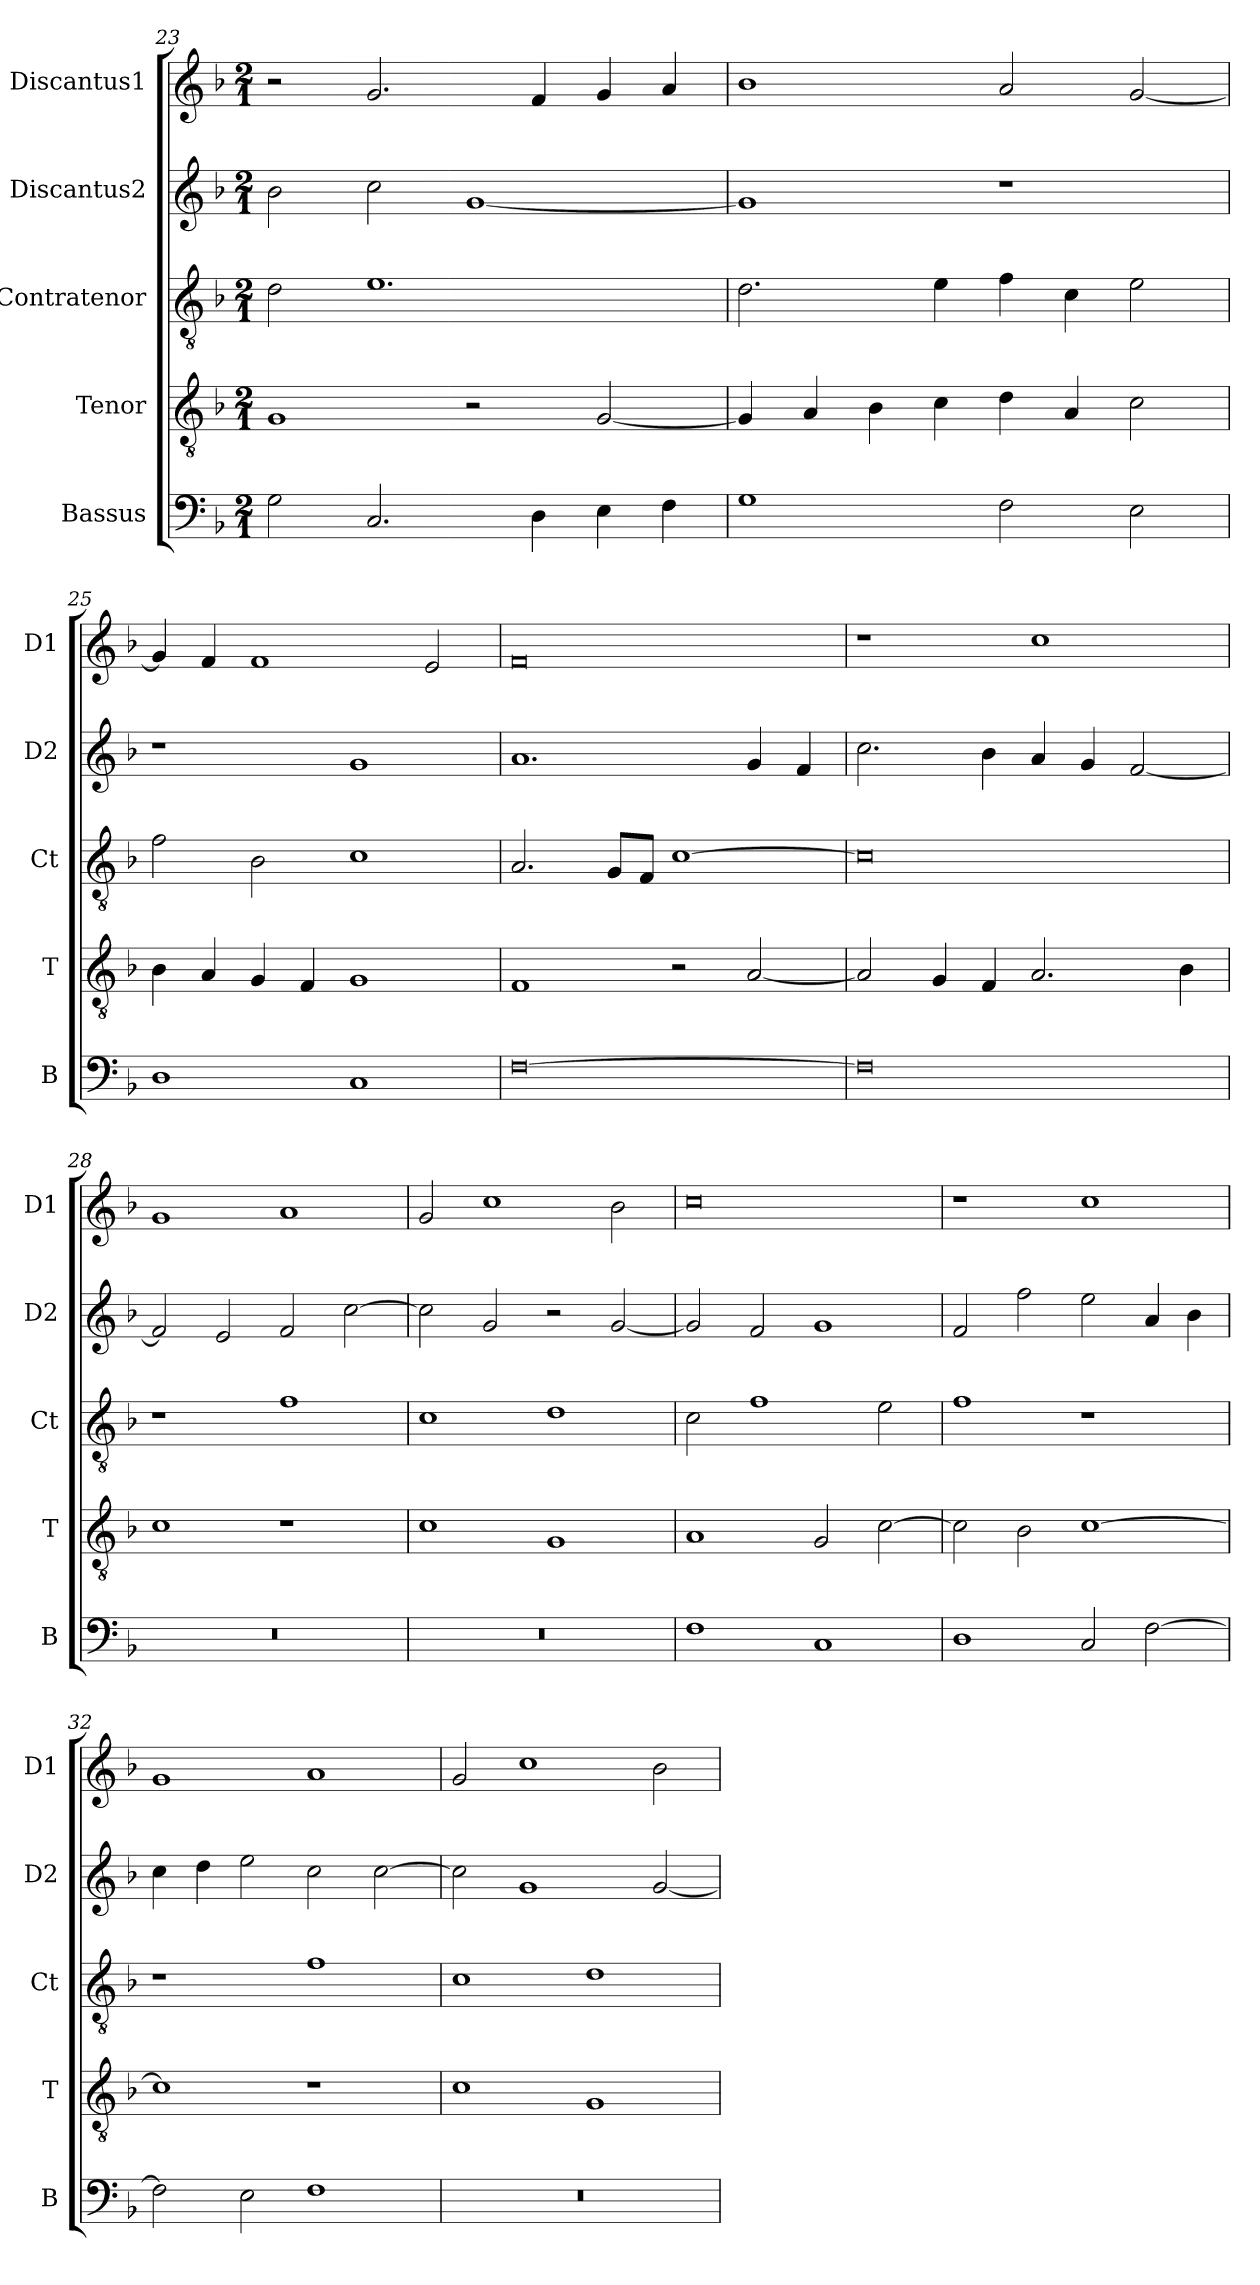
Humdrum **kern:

**kern	**kern	**kern	**kern	**kern
*part5	*part4	*part3	*part2	*part1
*staff5	*staff4	*staff3	*staff2	*staff1
*I"Bassus	*I"Tenor	*I"Contratenor	*I"Discantus2	*I"Discantus1
*I'B	*I'T	*I'Ct	*I'D2	*I'D1
*clefF4	*clefGv2	*clefGv2	*clefG2	*clefG2
*k[b-]	*k[b-]	*k[b-]	*k[b-]	*k[b-]
*M2/1	*M2/1	*M2/1	*M2/1	*M2/1
=23	=23	=23	=23	=23
2G\	1G	2d\	2b-\	2r
2.C/	.	1.e	2cc\	2.g/
.	2r	.	[1g	.
4D\	.	.	.	4f/
4E\	[2G/	.	.	4g/
4F\	.	.	.	4a/
=24	=24	=24	=24	=24
1G	4G/]	2.d\	1g]	1b-
.	4A/	.	.	.
.	4B-\	.	.	.
.	4c\	4e\	.	.
2F\	4d\	4f\	1r	2a/
.	4A/	4c\	.	.
2E\	2c\	2e\	.	[2g/
=25	=25	=25	=25	=25
1D	4B-\	2f\	1r	4g/]
.	4A/	.	.	4f/
.	4G/	2B-\	.	1f
.	4F/	.	.	.
1C	1G	1c	1g	.
.	.	.	.	2e/
=26	=26	=26	=26	=26
[0F	1F	2.A/	1.a	0f
.	.	8G/L	.	.
.	.	8F/J	.	.
.	2r	[1c	.	.
.	[2A/	.	4g/	.
.	.	.	4f/	.
=27	=27	=27	=27	=27
0F]	2A/]	0c]	2.cc\	1r
.	4G/	.	.	.
.	4F/	.	4b-\	.
.	2.A/	.	4a/	1cc
.	.	.	4g/	.
.	.	.	[2f/	.
.	4B-\	.	.	.
=28	=28	=28	=28	=28
0r	1c	1r	2f/]	1g
.	.	.	2e/	.
.	1r	1f	2f/	1a
.	.	.	[2cc\	.
=29	=29	=29	=29	=29
0r	1c	1c	2cc\]	2g/
.	.	.	2g/	1cc
.	1G	1d	2r	.
.	.	.	[2g/	2b-\
=30	=30	=30	=30	=30
1F	1A	2c\	2g/]	0cc
.	.	1f	2f/	.
1C	2G/	.	1g	.
.	[2c\	2e\	.	.
=31	=31	=31	=31	=31
1D	2c\]	1f	2f/	1r
.	2B-\	.	2ff\	.
2C/	[1c	1r	2ee\	1cc
[2F\	.	.	4a/	.
.	.	.	4b-\	.
=32	=32	=32	=32	=32
2F\]	1c]	1r	4cc\	1g
.	.	.	4dd\	.
2E\	.	.	2ee\	.
1F	1r	1f	2cc\	1a
.	.	.	[2cc\	.
=33	=33	=33	=33	=33
0r	1c	1c	2cc\]	2g/
.	.	.	1g	1cc
.	1G	1d	.	.
.	.	.	[2g/	2b-\
=	=	=	=	=
*-	*-	*-	*-	*-
